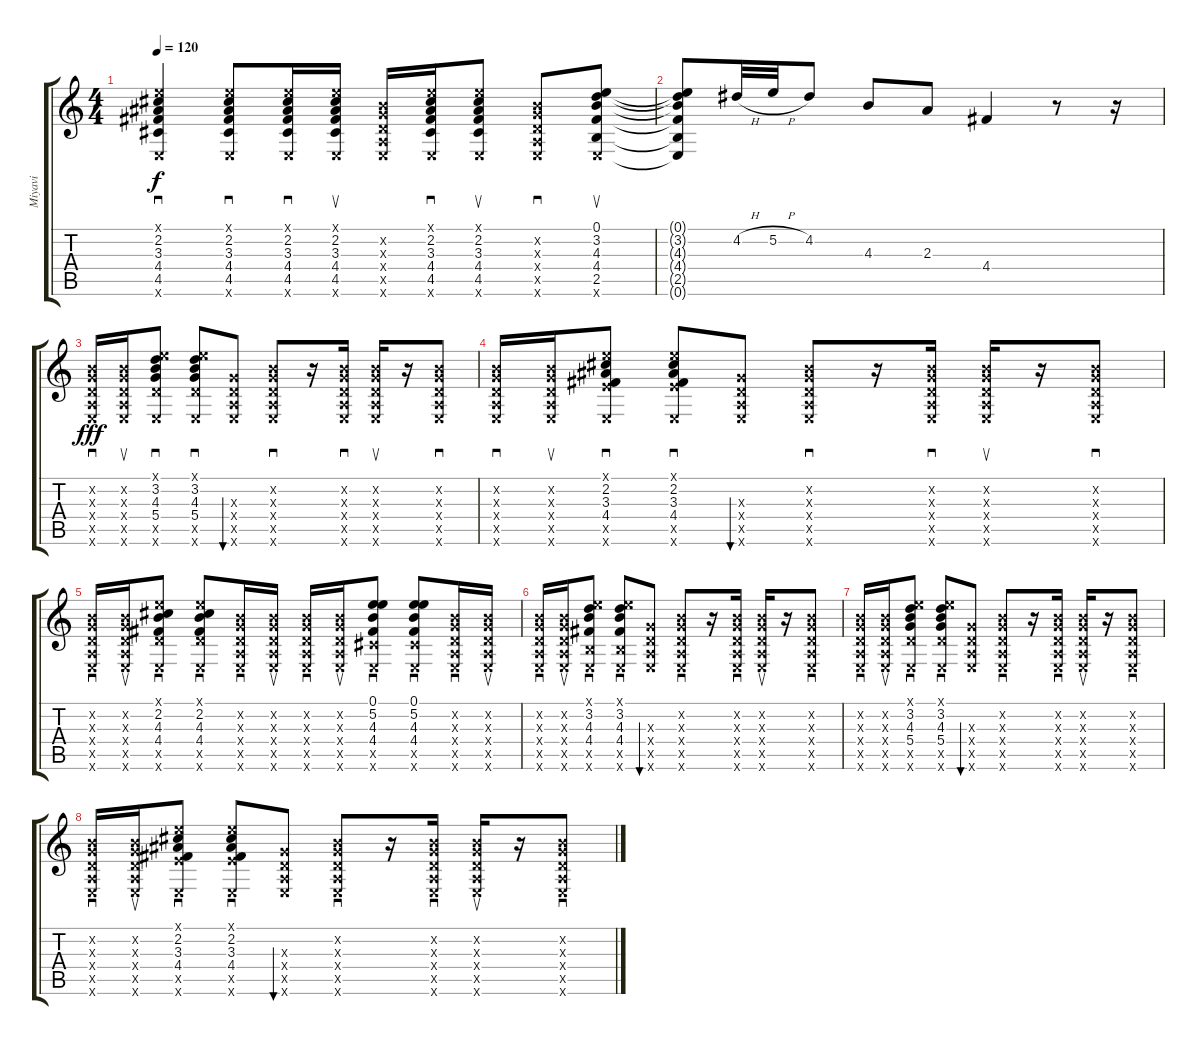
\track ("Miyavi" "Miyavi") {instrument acousticguitarsteel}
\staff {score tabs}
\tuning (E4 B3 G3 D3 A2 E2) {hide}
\ts (4 4)
\tempo 120
\clef g2
\ks c
(0.1{x} 2.2 3.3 4.4 4.5 0.6{x}).4{sd dy f} (0.1{x} 2.2 3.3 4.4 4.5 0.6{x}).8{sd} (0.1{x} 2.2 3.3 4.4 4.5 0.6{x}).16{sd} (0.1{x} 2.2 3.3 4.4 4.5 0.6{x}).16{su} (0.2{x} 0.3{x} 0.4{x} 0.5{x} 0.6{x}).16 (0.1{x} 2.2 3.3 4.4 4.5 0.6{x}).16{sd} (0.1{x} 2.2 3.3 4.4 4.5 0.6{x}).8{su} (0.2{x} 0.3{x} 0.4{x} 0.5{x} 0.6{x}).8{sd} (0.1 3.2 4.3 4.4 2.5 0.6{x}).8{su} |
(0.1{t} 3.2{t} 4.3{t} 4.4{t} 2.5{t} 0.6{t}).8 4.2{h}.32 5.2{h}.32 4.2.8 4.3.8 2.3.8 4.4.4 r.8 r.16 |
(0.2{x} 0.3{x} 0.4{x} 0.5{x} 0.6{x}).16{sd dy fff} (0.2{x} 0.3{x} 0.4{x} 0.5{x} 0.6{x}).16{su} (0.1{x} 3.2 4.3 5.4 5.5{x} 0.6{x}).8{sd} (0.1{x} 3.2 4.3 5.4 5.5{x} 0.6{x}).8{sd} (0.3{x} 0.4{x} 0.5{x} 0.6{x}).8{bu 480} (0.2{x} 0.3{x} 0.4{x} 0.5{x} 0.6{x}).8{sd} r.16 (0.2{x} 0.3{x} 0.4{x} 0.5{x} 0.6{x}).16{sd} (0.2{x} 0.3{x} 0.4{x} 0.5{x} 0.6{x}).16{su} r.16 (0.2{x} 0.3{x} 0.4{x} 0.5{x} 0.6{x}).8{sd} |
(0.2{x} 0.3{x} 0.4{x} 0.5{x} 0.6{x}).16{sd} (0.2{x} 0.3{x} 0.4{x} 0.5{x} 0.6{x}).16{su} (0.1{x} 2.2 3.3 4.4 7.5{x} 0.6{x}).8{sd} (0.1{x} 2.2 3.3 4.4 7.5{x} 0.6{x}).8{sd} (0.3{x} 0.4{x} 0.5{x} 0.6{x}).8{bu 480} (0.2{x} 0.3{x} 0.4{x} 0.5{x} 0.6{x}).8{sd} r.16 (0.2{x} 0.3{x} 0.4{x} 0.5{x} 0.6{x}).16{sd} (0.2{x} 0.3{x} 0.4{x} 0.5{x} 0.6{x}).16{su} r.16 (0.2{x} 0.3{x} 0.4{x} 0.5{x} 0.6{x}).8{sd} |
(0.2{x} 0.3{x} 0.4{x} 0.5{x} 0.6{x}).16{sd} (0.2{x} 0.3{x} 0.4{x} 0.5{x} 0.6{x}).16{su} (0.1{x} 2.2 4.3 4.4 5.5{x} 0.6{x}).8{sd} (0.1{x} 2.2 4.3 4.4 5.5{x} 0.6{x}).8{sd} (0.2{x} 0.3{x} 0.4{x} 0.5{x} 0.6{x}).16{sd} (0.2{x} 0.3{x} 0.4{x} 0.5{x} 0.6{x}).16{su} (0.2{x} 0.3{x} 0.4{x} 0.5{x} 0.6{x}).16{sd} (0.2{x} 0.3{x} 0.4{x} 0.5{x} 0.6{x}).16{su} (0.1 5.2 4.3 4.4 4.5{x} 0.6{x}).8{sd} (0.1 5.2 4.3 4.4 4.5{x} 0.6{x}).8{sd} (0.2{x} 0.3{x} 0.4{x} 0.5{x} 0.6{x}).16{sd} (0.2{x} 0.3{x} 0.4{x} 0.5{x} 0.6{x}).16{su} |
(0.2{x} 0.3{x} 0.4{x} 0.5{x} 0.6{x}).16{sd} (0.2{x} 0.3{x} 0.4{x} 0.5{x} 0.6{x}).16{su} (0.1{x} 3.2 4.3 4.4 2.5{x} 0.6{x}).8{sd} (0.1{x} 3.2 4.3 4.4 2.5{x} 0.6{x}).8{sd} (0.3{x} 0.4{x} 0.5{x} 0.6{x}).8{bu 480} (0.2{x} 0.3{x} 0.4{x} 0.5{x} 0.6{x}).8{sd} r.16 (0.2{x} 0.3{x} 0.4{x} 0.5{x} 0.6{x}).16{sd} (0.2{x} 0.3{x} 0.4{x} 0.5{x} 0.6{x}).16{su} r.16 (0.2{x} 0.3{x} 0.4{x} 0.5{x} 0.6{x}).8{sd} |
(0.2{x} 0.3{x} 0.4{x} 0.5{x} 0.6{x}).16{sd} (0.2{x} 0.3{x} 0.4{x} 0.5{x} 0.6{x}).16{su} (0.1{x} 3.2 4.3 5.4 5.5{x} 0.6{x}).8{sd} (0.1{x} 3.2 4.3 5.4 5.5{x} 0.6{x}).8{sd} (0.3{x} 0.4{x} 0.5{x} 0.6{x}).8{bu 480} (0.2{x} 0.3{x} 0.4{x} 0.5{x} 0.6{x}).8{sd} r.16 (0.2{x} 0.3{x} 0.4{x} 0.5{x} 0.6{x}).16{sd} (0.2{x} 0.3{x} 0.4{x} 0.5{x} 0.6{x}).16{su} r.16 (0.2{x} 0.3{x} 0.4{x} 0.5{x} 0.6{x}).8{sd} |
(0.2{x} 0.3{x} 0.4{x} 0.5{x} 0.6{x}).16{sd} (0.2{x} 0.3{x} 0.4{x} 0.5{x} 0.6{x}).16{su} (0.1{x} 2.2 3.3 4.4 7.5{x} 0.6{x}).8{sd} (0.1{x} 2.2 3.3 4.4 7.5{x} 0.6{x}).8{sd} (0.3{x} 0.4{x} 0.5{x} 0.6{x}).8{bu 480} (0.2{x} 0.3{x} 0.4{x} 0.5{x} 0.6{x}).8{sd} r.16 (0.2{x} 0.3{x} 0.4{x} 0.5{x} 0.6{x}).16{sd} (0.2{x} 0.3{x} 0.4{x} 0.5{x} 0.6{x}).16{su} r.16 (0.2{x} 0.3{x} 0.4{x} 0.5{x} 0.6{x}).8{sd}
